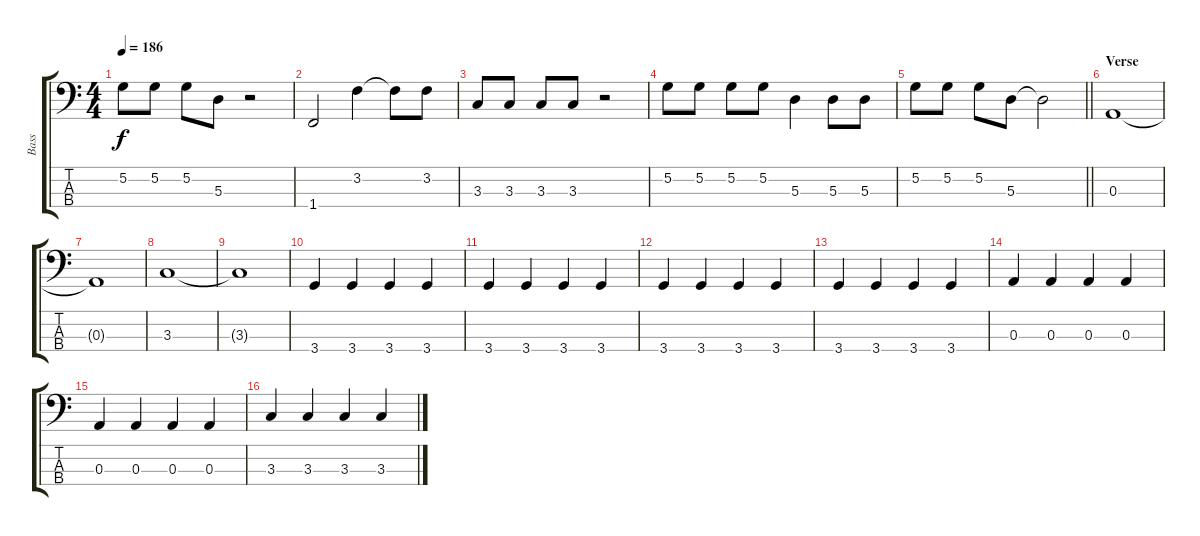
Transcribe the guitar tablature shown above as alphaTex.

\track ("Bass" "Bass") {instrument electricbassfinger}
\staff {score tabs}
\tuning (G2 D2 A1 E1) {hide}
\ts (4 4)
\tempo 186
\clef f4
\ks c
5.2.8{dy f} 5.2.8 5.2.8 5.3.8 r.2 |
1.4.2 3.2.4 3.2{t}.8 3.2.8 |
3.3.8 3.3.8 3.3.8 3.3.8 r.2 |
5.2.8 5.2.8 5.2.8 5.2.8 5.3.4 5.3.8 5.3.8 |
\barLineRight lightlight
5.2.8 5.2.8 5.2.8 5.3.8 5.3{t}.2 |
\section ("" "Verse")
0.3.1 |
0.3{t}.1 |
3.3.1 |
3.3{t}.1 |
3.4.4 3.4.4 3.4.4 3.4.4 |
3.4.4 3.4.4 3.4.4 3.4.4 |
3.4.4 3.4.4 3.4.4 3.4.4 |
3.4.4 3.4.4 3.4.4 3.4.4 |
0.3.4 0.3.4 0.3.4 0.3.4 |
0.3.4 0.3.4 0.3.4 0.3.4 |
3.3.4 3.3.4 3.3.4 3.3.4
